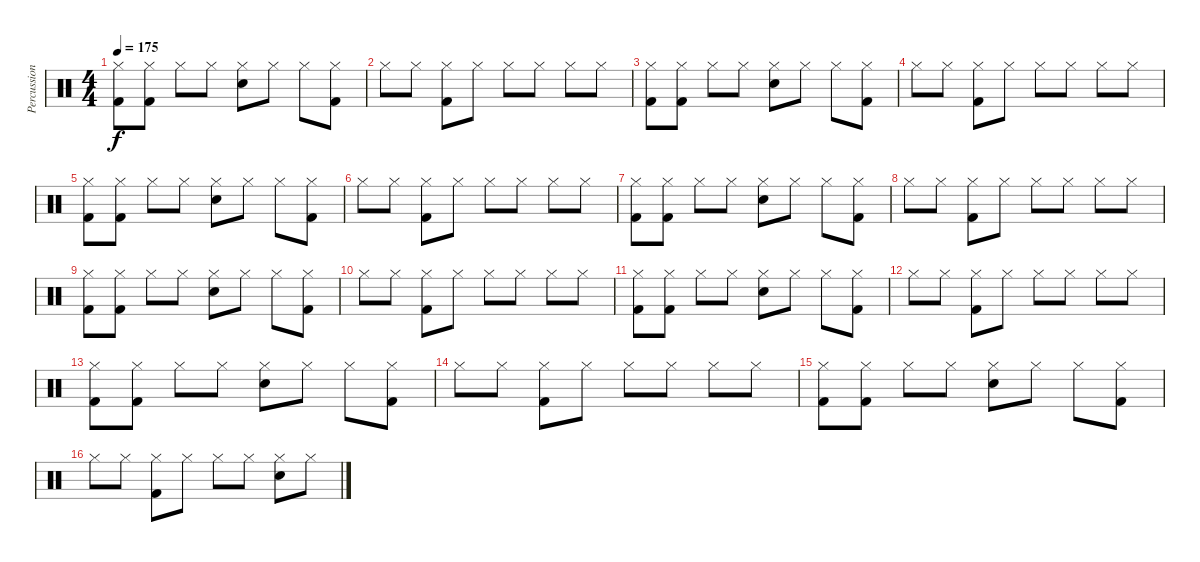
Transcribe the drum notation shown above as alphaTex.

\track ("Percussion" "Percussion") {instrument percussion}
\staff {score}
\articulation defaults
\ts (4 4)
\tempo 175
\clef neutral
\ks c
("Hi-Hat (closed)" "Kick (hit) 2").8{dy f} ("Hi-Hat (closed)" "Kick (hit) 2").8 "Hi-Hat (closed)".8 "Hi-Hat (closed)".8 ("Hi-Hat (closed)" "Electric Snare (hit)").8 "Hi-Hat (closed)".8 "Hi-Hat (closed)".8 ("Hi-Hat (closed)" "Kick (hit) 2").8 |
"Hi-Hat (closed)".8 "Hi-Hat (closed)".8 ("Hi-Hat (closed)" "Kick (hit) 2").8 "Hi-Hat (closed)".8 "Hi-Hat (closed)".8 "Hi-Hat (closed)".8 "Hi-Hat (closed)".8 "Hi-Hat (closed)".8 |
("Hi-Hat (closed)" "Kick (hit) 2").8 ("Hi-Hat (closed)" "Kick (hit) 2").8 "Hi-Hat (closed)".8 "Hi-Hat (closed)".8 ("Hi-Hat (closed)" "Electric Snare (hit)").8 "Hi-Hat (closed)".8 "Hi-Hat (closed)".8 ("Hi-Hat (closed)" "Kick (hit) 2").8 |
"Hi-Hat (closed)".8 "Hi-Hat (closed)".8 ("Hi-Hat (closed)" "Kick (hit) 2").8 "Hi-Hat (closed)".8 "Hi-Hat (closed)".8 "Hi-Hat (closed)".8 "Hi-Hat (closed)".8 "Hi-Hat (closed)".8 |
("Hi-Hat (closed)" "Kick (hit) 2").8 ("Hi-Hat (closed)" "Kick (hit) 2").8 "Hi-Hat (closed)".8 "Hi-Hat (closed)".8 ("Hi-Hat (closed)" "Electric Snare (hit)").8 "Hi-Hat (closed)".8 "Hi-Hat (closed)".8 ("Hi-Hat (closed)" "Kick (hit) 2").8 |
"Hi-Hat (closed)".8 "Hi-Hat (closed)".8 ("Hi-Hat (closed)" "Kick (hit) 2").8 "Hi-Hat (closed)".8 "Hi-Hat (closed)".8 "Hi-Hat (closed)".8 "Hi-Hat (closed)".8 "Hi-Hat (closed)".8 |
("Hi-Hat (closed)" "Kick (hit) 2").8 ("Hi-Hat (closed)" "Kick (hit) 2").8 "Hi-Hat (closed)".8 "Hi-Hat (closed)".8 ("Hi-Hat (closed)" "Electric Snare (hit)").8 "Hi-Hat (closed)".8 "Hi-Hat (closed)".8 ("Hi-Hat (closed)" "Kick (hit) 2").8 |
"Hi-Hat (closed)".8 "Hi-Hat (closed)".8 ("Hi-Hat (closed)" "Kick (hit) 2").8 "Hi-Hat (closed)".8 "Hi-Hat (closed)".8 "Hi-Hat (closed)".8 "Hi-Hat (closed)".8 "Hi-Hat (closed)".8 |
("Hi-Hat (closed)" "Kick (hit) 2").8 ("Hi-Hat (closed)" "Kick (hit) 2").8 "Hi-Hat (closed)".8 "Hi-Hat (closed)".8 ("Hi-Hat (closed)" "Electric Snare (hit)").8 "Hi-Hat (closed)".8 "Hi-Hat (closed)".8 ("Hi-Hat (closed)" "Kick (hit) 2").8 |
"Hi-Hat (closed)".8 "Hi-Hat (closed)".8 ("Hi-Hat (closed)" "Kick (hit) 2").8 "Hi-Hat (closed)".8 "Hi-Hat (closed)".8 "Hi-Hat (closed)".8 "Hi-Hat (closed)".8 "Hi-Hat (closed)".8 |
("Hi-Hat (closed)" "Kick (hit) 2").8 ("Hi-Hat (closed)" "Kick (hit) 2").8 "Hi-Hat (closed)".8 "Hi-Hat (closed)".8 ("Hi-Hat (closed)" "Electric Snare (hit)").8 "Hi-Hat (closed)".8 "Hi-Hat (closed)".8 ("Hi-Hat (closed)" "Kick (hit) 2").8 |
"Hi-Hat (closed)".8 "Hi-Hat (closed)".8 ("Hi-Hat (closed)" "Kick (hit) 2").8 "Hi-Hat (closed)".8 "Hi-Hat (closed)".8 "Hi-Hat (closed)".8 "Hi-Hat (closed)".8 "Hi-Hat (closed)".8 |
("Hi-Hat (closed)" "Kick (hit) 2").8 ("Hi-Hat (closed)" "Kick (hit) 2").8 "Hi-Hat (closed)".8 "Hi-Hat (closed)".8 ("Hi-Hat (closed)" "Electric Snare (hit)").8 "Hi-Hat (closed)".8 "Hi-Hat (closed)".8 ("Hi-Hat (closed)" "Kick (hit) 2").8 |
"Hi-Hat (closed)".8 "Hi-Hat (closed)".8 ("Hi-Hat (closed)" "Kick (hit) 2").8 "Hi-Hat (closed)".8 "Hi-Hat (closed)".8 "Hi-Hat (closed)".8 "Hi-Hat (closed)".8 "Hi-Hat (closed)".8 |
("Hi-Hat (closed)" "Kick (hit) 2").8 ("Hi-Hat (closed)" "Kick (hit) 2").8 "Hi-Hat (closed)".8 "Hi-Hat (closed)".8 ("Hi-Hat (closed)" "Electric Snare (hit)").8 "Hi-Hat (closed)".8 "Hi-Hat (closed)".8 ("Hi-Hat (closed)" "Kick (hit) 2").8 |
"Hi-Hat (closed)".8 "Hi-Hat (closed)".8 ("Hi-Hat (closed)" "Kick (hit) 2").8 "Hi-Hat (closed)".8 "Hi-Hat (closed)".8 "Hi-Hat (closed)".8 ("Hi-Hat (closed)" "Electric Snare (hit)").8 "Hi-Hat (closed)".8
